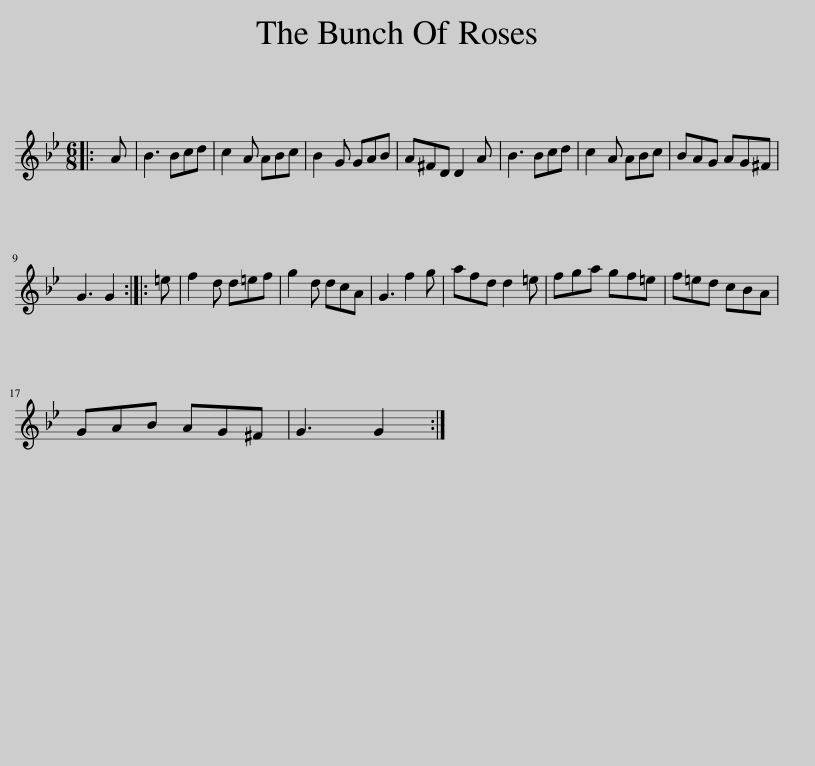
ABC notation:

X:1
L:1/8
M:6/8
I:linebreak $
K:Gmin
V:1 treble
V:1
|: A | B3 Bcd | c2 A ABc | B2 G GAB | A^FD D2 A | %5
 B3 Bcd | c2 A ABc | BAG AG^F |$ G3 G2 :: =e | %10
 f2 d d=ef | g2 d dcA | G3 f2 g | afd d2 =e | fga gf=e | %15
 f=ed cBA |$ GAB AG^F | G3 G2 :| %18
